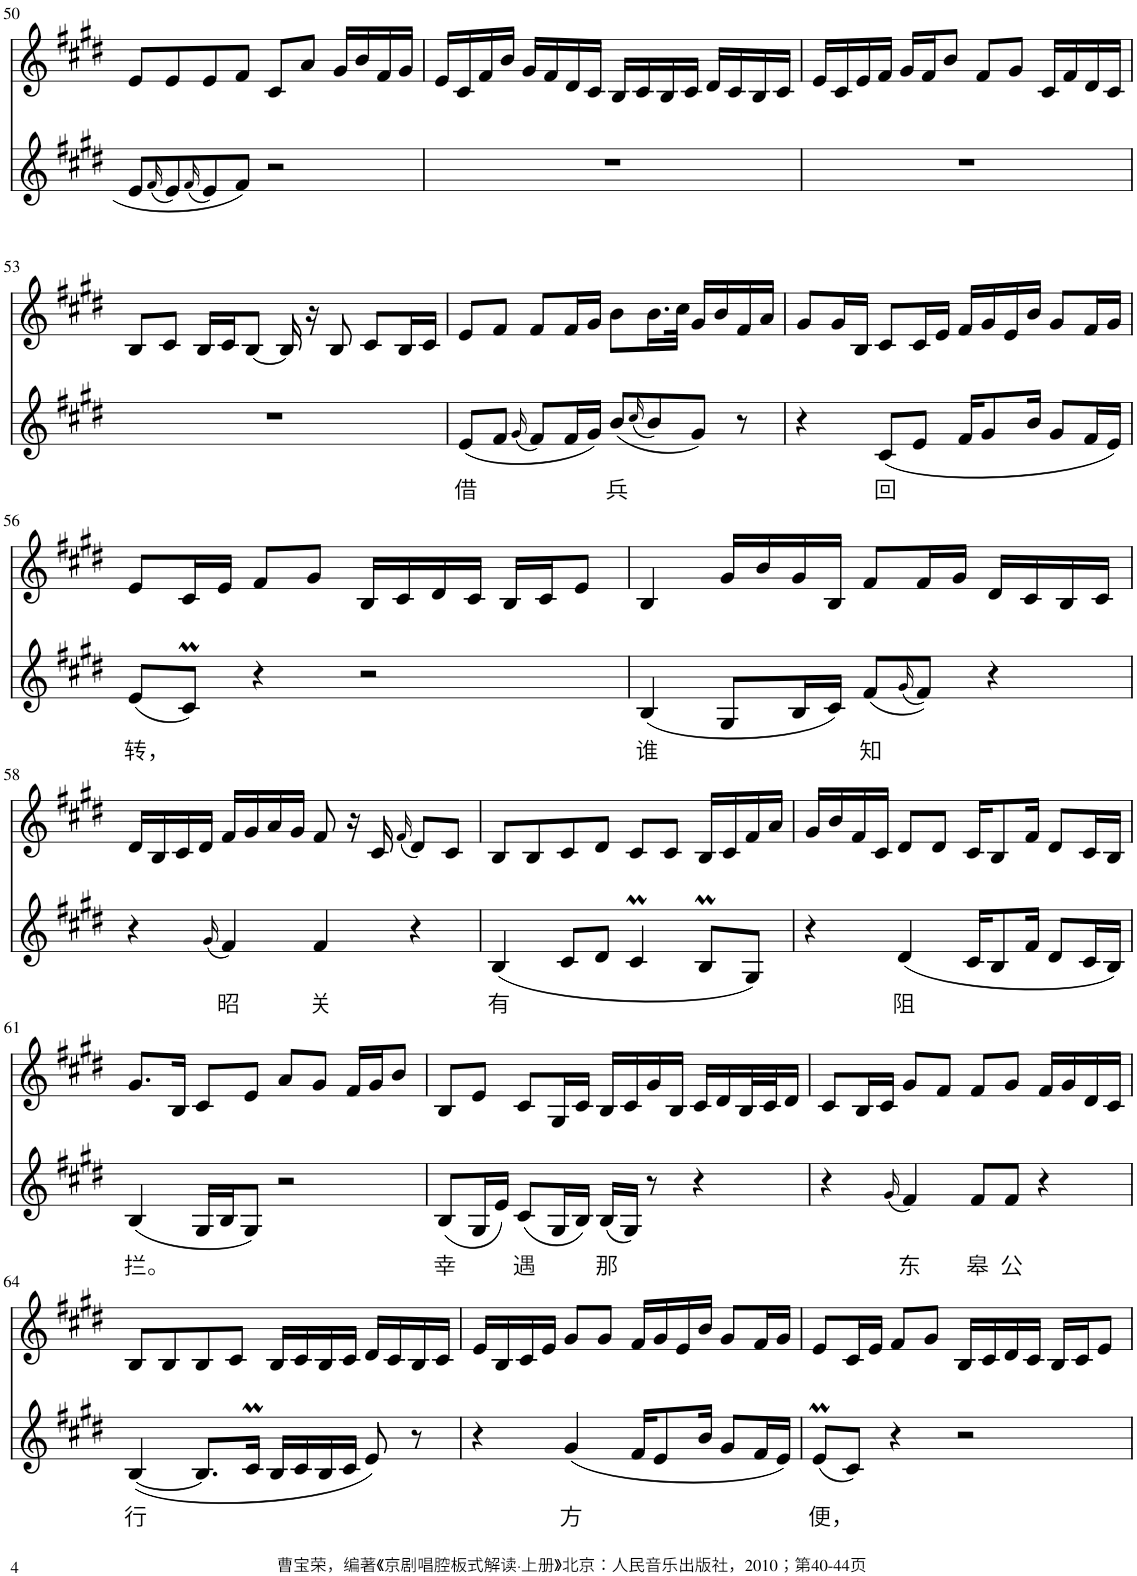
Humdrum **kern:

**kern	**text	**kern
*part2	*part2	*part1
*staff2	*staff2	*staff1
*I"Piano	*	*I"Piano
*I'Pno	*	*I'Pno
!!LO:PB:g=z
*clefG2	*	*clefG2
*k[f#c#g#d#]	*	*k[f#c#g#d#]
*M4/4	*	*M4/4
=50	=50	=50
8e/L	.	8e/L
(16qf#/	.	.
8e/)	.	8e/
(16qf#/	.	.
8e/)	.	8e/
8f#/J	.	8f#/J
2r	.	8c#/L
.	.	8a/J
.	.	16g#/LL
.	.	16b/
.	.	16f#/
.	.	16g#/JJ
=51	=51	=51
1r	.	16e/LL
.	.	16c#/
.	.	16f#/
.	.	16b/JJ
.	.	16g#/LL
.	.	16f#/
.	.	16d#/
.	.	16c#/JJ
.	.	16B/LL
.	.	16c#/
.	.	16B/
.	.	16c#/JJ
.	.	16d#/LL
.	.	16c#/
.	.	16B/
.	.	16c#/JJ
=52	=52	=52
1r	.	16e/LL
.	.	16c#/
.	.	16e/
.	.	16f#/JJ
.	.	16g#/LL
.	.	16f#/J
.	.	8b/J
.	.	8f#/L
.	.	8g#/J
.	.	16c#/LL
.	.	16f#/
.	.	16d#/
.	.	16c#/JJ
!!LO:LB:g=z
=53	=53	=53
1r	.	8B/L
.	.	8c#/J
.	.	16B/LL
.	.	16c#/J
.	.	[8B/J
.	.	16B/]
.	.	16r
.	.	8B/
.	.	8c#/L
.	.	16B/L
.	.	16c#/JJ
=54	=54	=54
!	!LO:LY:b	!
(8e/L	借	8e/L
8f#/J	.	8f#/J
(16qg#/	.	.
8f#/L)	.	8f#/L
16f#/L	.	16f#/L
16g#/JJ)	.	16g#/JJ
!	!LO:LY:b	!
(8b/L	兵	8b\L
(16qcc#/	.	.
8b/)	.	16.b\L
.	.	32cc#\JJk
8g#/J)	.	16g#/LL
.	.	16b/
8r	.	16f#/
.	.	16a/JJ
=55	=55	=55
4r	.	8g#/L
.	.	16g#/L
.	.	16B/JJ
!	!LO:LY:b	!
(8c#/L	回	8c#/L
8e/J	.	16c#/L
.	.	16e/JJ
16f#/KL	.	16f#/LL
8g#/	.	16g#/
.	.	16e/
16b/Jk	.	16b/JJ
8g#/L	.	8g#/L
16f#/L	.	16f#/L
16e/JJ)	.	16g#/JJ
!!LO:LB:g=z
=56	=56	=56
!	!LO:LY:b	!
(8e/L	转，	8e/L
8c#M/J)	.	16c#/L
.	.	16e/JJ
4r	.	8f#/L
.	.	8g#/J
2r	.	16B/LL
.	.	16c#/
.	.	16d#/
.	.	16c#/JJ
.	.	16B/LL
.	.	16c#/J
.	.	8e/J
=57	=57	=57
!	!LO:LY:b	!
(4B/	谁	4B/
8G#/L	.	16g#/LL
.	.	16b/
16B/L	.	16g#/
16c#/JJ)	.	16B/JJ
!	!LO:LY:b	!
(8f#/L	知	8f#/L
(16qg#/	.	.
8f#/J))	.	16f#/L
.	.	16g#/JJ
4r	.	16d#/LL
.	.	16c#/
.	.	16B/
.	.	16c#/JJ
!!LO:LB:g=z
=58	=58	=58
4r	.	16d#/LL
.	.	16B/
.	.	16c#/
.	.	16d#/JJ
(16qg#/	.	.
!	!LO:LY:b	!
4f#/)	昭	16f#/LL
.	.	16g#/
.	.	16a/
.	.	16g#/JJ
!	!LO:LY:b	!
4f#/	关	8f#/
.	.	16r
.	.	16c#/
.	.	(16qf#/
4r	.	8d#/L)
.	.	8c#/J
=59	=59	=59
!	!LO:LY:b	!
(4B/	有	8B/L
.	.	8B/
8c#/L	.	8c#/
8d#/J	.	8d#/J
4c#M/	.	8c#/L
.	.	8c#/J
8BM/L	.	16B/LL
.	.	16c#/
8G#/J)	.	16f#/
.	.	16a/JJ
=60	=60	=60
4r	.	16g#/LL
.	.	16b/
.	.	16f#/
.	.	16c#/JJ
!	!LO:LY:b	!
(4d#/	阻	8d#/L
.	.	8d#/J
16c#/KL	.	16c#/KL
8B/	.	8B/
16f#/Jk	.	16f#/Jk
8d#/L	.	8d#/L
16c#/L	.	16c#/L
16B/JJ)	.	16B/JJ
!!LO:LB:g=z
=61	=61	=61
!	!LO:LY:b	!
(4B/	拦。	8.g#/L
.	.	16B/Jk
16G#/LL	.	8c#/L
16B/J	.	.
8G#/J)	.	8e/J
2r	.	8a/L
.	.	8g#/J
.	.	16f#/LL
.	.	16g#/J
.	.	8b/J
=62	=62	=62
!	!LO:LY:b	!
(8B/L	幸	8B/L
16G#/L	.	8e/J
16e/JJ)	.	.
!	!LO:LY:b	!
(8c#/L	遇	8c#/L
16G#/L	.	16G#/L
16B/JJ)	.	16c#/JJ
!	!LO:LY:b	!
(16B/LL	那	16B/LL
16G#/JJ)	.	16c#/
8r	.	16g#/
.	.	16B/JJ
4r	.	16c#/LL
.	.	16d#/
.	.	32B/L
.	.	32c#/J
.	.	16d#/JJ
=63	=63	=63
4r	.	8c#/L
.	.	16B/L
.	.	16c#/JJ
(16qg#/	.	.
!	!LO:LY:b	!
4f#/)	东	8g#/L
.	.	8f#/J
!	!LO:LY:b	!
8f#/L	皋	8f#/L
!	!LO:LY:b	!
8f#/J	公	8g#/J
4r	.	16f#/LL
.	.	16g#/
.	.	16d#/
.	.	16c#/JJ
!!LO:LB:g=z
=64	=64	=64
!	!LO:LY:b	!
([4B/	行	8B/L
.	.	8B/
8.B/L]	.	8B/
.	.	8c#/J
16c#M/Jk	.	.
16B/LL	.	16B/LL
16c#/	.	16c#/
16B/	.	16B/
16c#/JJ	.	16c#/JJ
8e/)	.	16d#/LL
.	.	16c#/
8r	.	16B/
.	.	16c#/JJ
=65	=65	=65
4r	.	16e/LL
.	.	16B/
.	.	16c#/
.	.	16e/JJ
!	!LO:LY:b	!
(4g#/	方	8g#/L
.	.	8g#/J
16f#/KL	.	16f#/LL
8e/	.	16g#/
.	.	16e/
16b/Jk	.	16b/JJ
8g#/L	.	8g#/L
16f#/L	.	16f#/L
16e/JJ)	.	16g#/JJ
=66	=66	=66
!	!LO:LY:b	!
(8eM/L	便，	8e/L
8c#/J)	.	16c#/L
.	.	16e/JJ
4r	.	8f#/L
.	.	8g#/J
2r	.	16B/LL
.	.	16c#/
.	.	16d#/
.	.	16c#/JJ
.	.	16B/LL
.	.	16c#/J
.	.	8e/J
=	=	=
*-	*-	*-
